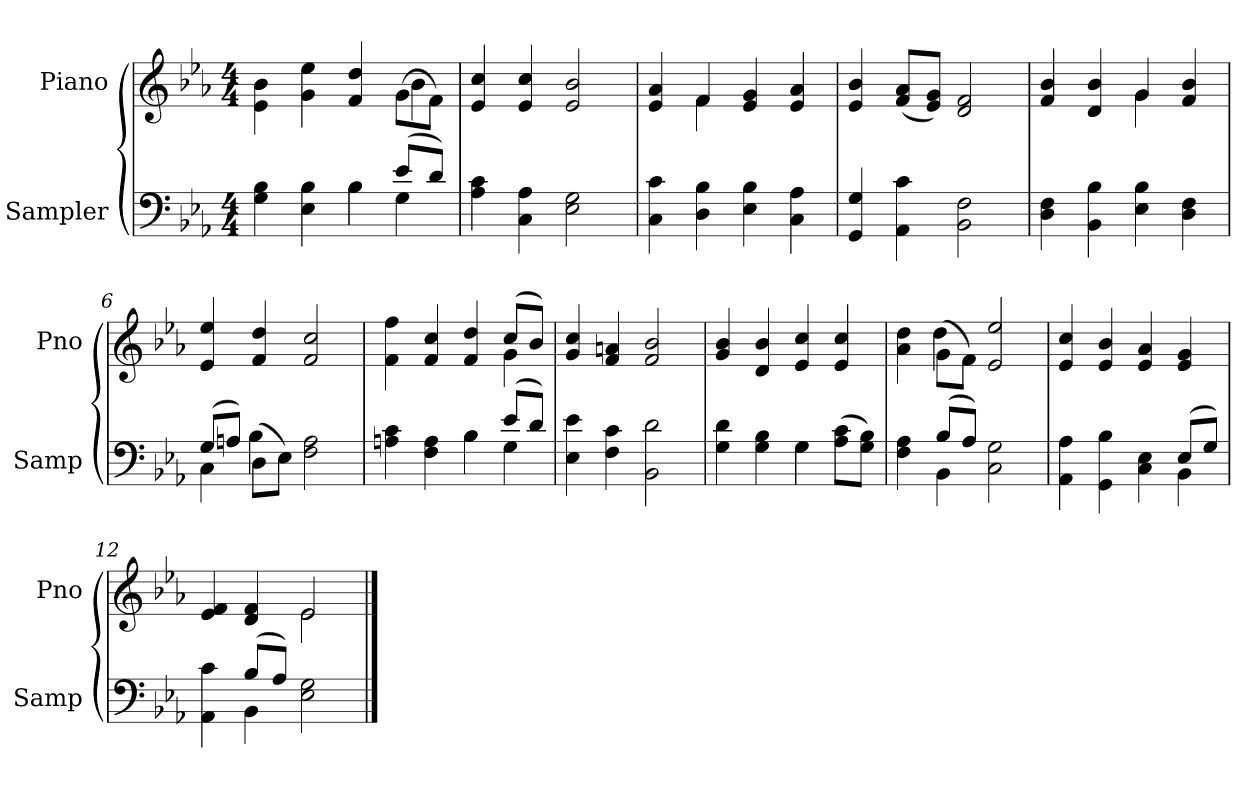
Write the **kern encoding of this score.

**kern	**kern
*part2	*part1
*staff2	*staff1
*I"Sampler	*I"Piano
*I'Samp	*I'Pno
*clefF4	*clefG2
*k[b-e-a-]	*k[b-e-a-]
*E-:	*E-:
*M4/4	*M4/4
=1	=1
*^	*^
4G 4B-	2ryy	4e-\ 4b-\	2.ryy
4E- 4B-	.	4g 4ee-	.
4B-\	4B-	4f 4dd	.
(8e-/L	4G	(8g\L	4b-
8d/J)	.	8f\J)	.
*v	*v	*	*
*	*v	*v
=2	=2
4A- 4c	4e- 4cc
4C 4A-	4e- 4cc
2E- 2G	2e- 2b-
=3	=3
*	*^
4C 4c	4e- 4a-	4ryy
4D 4B-	4f/	4f
4E- 4B-	4e- 4g	2ryy
4C 4A-	4e- 4a-	.
*	*v	*v
=4	=4
4GG 4G	4e- 4b-
4AA- 4c	(8f/ 8a-/L
.	8e-/ 8g/J)
2BB- 2F	2d 2f
=5	=5
*	*^
4D 4F	4f 4b-	2ryy
4BB- 4B-	4d 4b-	.
4E- 4B-	4g/	4g
4D 4F	4f 4b-	4ryy
*	*v	*v
=6	=6
*^	*
(8G/L	4C	4e- 4ee-
8An/J)	.	.
(8D\L	4B-	4f 4dd
8E-\J)	.	.
2F 2A	2ryy	2f 2cc
=7	=7	=7
*	*	*^
4An 4c	2ryy	4f 4ff	2.ryy
4F 4A	.	4f 4cc	.
4B-\	4B-	4f 4dd	.
(8e-/L	4G	(8cc/L	4g
8d/J)	.	8b-/J)	.
*v	*v	*	*
*	*v	*v
=8	=8
4E- 4e-	4g 4cc
4F 4c	4f 4an
2BB- 2d	2f 2b-
=9	=9
*^	*
4G 4d	2ryy	4g 4b-
4G 4B-	.	4d 4b-
4G\	4G	4e- 4cc
(8A-\ 8c\L	4ryy	4e- 4cc
8G\ 8B-\J)	.	.
=10	=10	=10
*	*	*^
4F 4A-	4ryy	4a- 4dd	4ryy
(8B-/L	4BB-	(8g\L	4dd
8A-/J)	.	8f\J)	.
2C 2G	2ryy	2e- 2ee-	2ryy
*	*	*v	*v
=11	=11	=11
4AA- 4A-	2.ryy	4e- 4cc
4GG 4B-	.	4e- 4b-
4C 4E-	.	4e- 4a-
(8E-/L	4BB-	4e- 4g
8G/J)	.	.
=12	=12	=12
*	*	*^
4AA- 4c	4ryy	4e- 4f	2ryy
(8B-/L	4BB-	4d 4f	.
8A-/J)	.	.	.
2E- 2G	2ryy	2e-/	2e-
*v	*v	*	*
*	*v	*v
==	==
*-	*-
